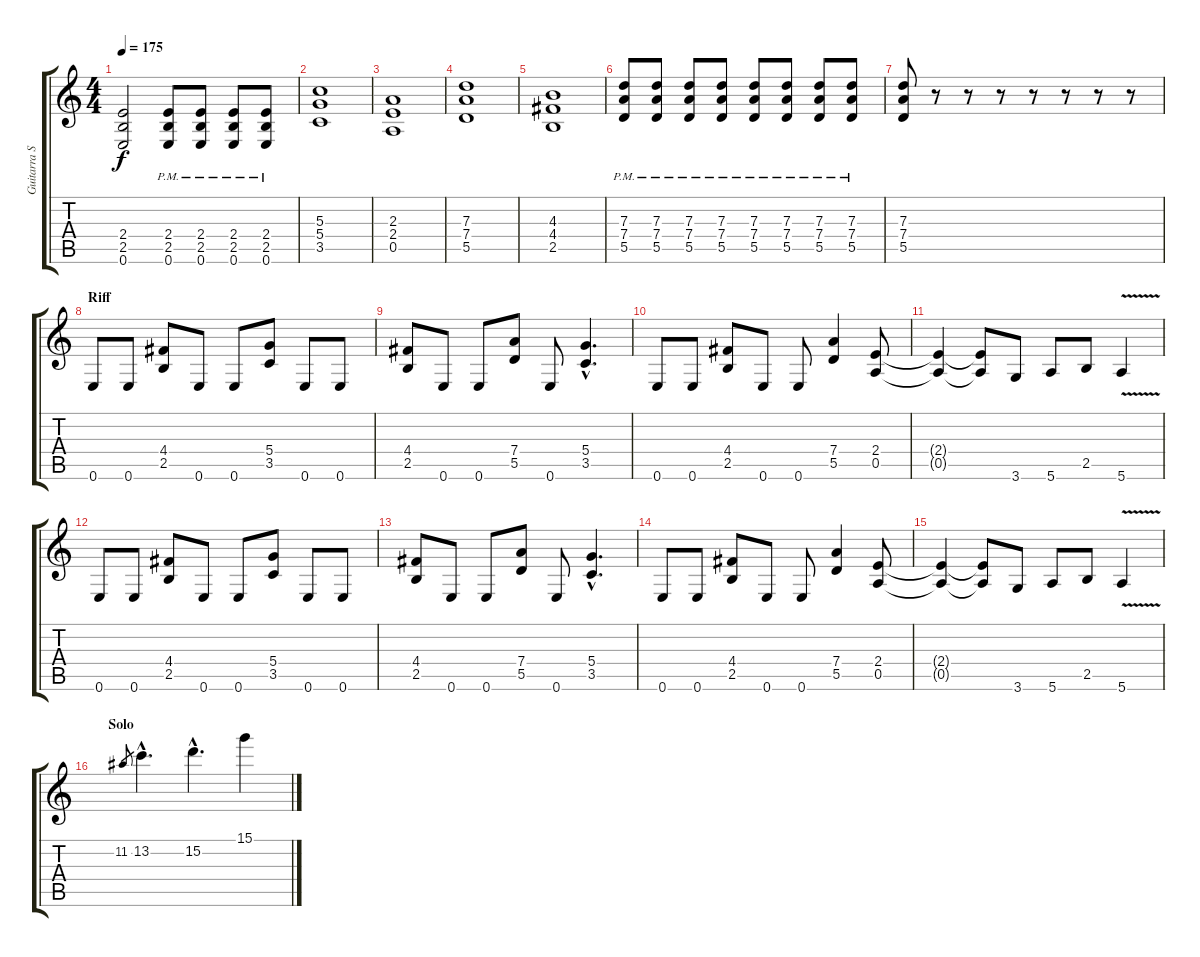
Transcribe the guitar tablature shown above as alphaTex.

\track ("Guitarra Solista" "Guitarra S") {instrument overdrivenguitar}
\staff {score tabs}
\tuning (E4 B3 G3 D3 A2 E2) {hide}
\ts (4 4)
\tempo 175
\clef g2
\ks c
(2.4 2.5 0.6).2{dy f} (2.4{pm} 2.5{pm} 0.6{pm}).8 (2.4{pm} 2.5{pm} 0.6{pm}).8 (2.4{pm} 2.5{pm} 0.6{pm}).8 (2.4{pm} 2.5{pm} 0.6{pm}).8 |
(5.3 5.4 3.5).1 |
(2.3 2.4 0.5).1 |
(7.3 7.4 5.5).1 |
(4.3 4.4 2.5).1 |
(7.3{pm} 7.4{pm} 5.5{pm}).8 (7.3{pm} 7.4{pm} 5.5{pm}).8 (7.3{pm} 7.4{pm} 5.5{pm}).8 (7.3{pm} 7.4{pm} 5.5{pm}).8 (7.3{pm} 7.4{pm} 5.5{pm}).8 (7.3{pm} 7.4{pm} 5.5{pm}).8 (7.3{pm} 7.4{pm} 5.5{pm}).8 (7.3{pm} 7.4{pm} 5.5{pm}).8 |
(7.3 7.4 5.5).8 r.8 r.8 r.8 r.8 r.8 r.8 r.8 |
\section ("" "Riff")
0.6.8 0.6.8 (4.4 2.5).8 0.6.8 0.6.8 (5.4 3.5).8 0.6.8 0.6.8 |
(4.4 2.5).8 0.6.8 0.6.8 (7.4 5.5).8 0.6.8 (5.4{hac} 3.5{hac}).4{d} |
0.6.8 0.6.8 (4.4 2.5).8 0.6.8 0.6.8 (7.4 5.5).4 (2.4 0.5).8 |
(2.4{t} 0.5{t}).4 (2.4{t} 0.5{t}).8 3.6.8 5.6.8 2.5.8 5.6{v}.4 |
0.6.8 0.6.8 (4.4 2.5).8 0.6.8 0.6.8 (5.4 3.5).8 0.6.8 0.6.8 |
(4.4 2.5).8 0.6.8 0.6.8 (7.4 5.5).8 0.6.8 (5.4{hac} 3.5{hac}).4{d} |
0.6.8 0.6.8 (4.4 2.5).8 0.6.8 0.6.8 (7.4 5.5).4 (2.4 0.5).8 |
(2.4{t} 0.5{t}).4 (2.4{t} 0.5{t}).8 3.6.8 5.6.8 2.5.8 5.6{v}.4 |
\section ("" "Solo")
11.2.8{gr} 13.2{hac}.4{d} 15.2{hac}.4{d} 15.1.4
